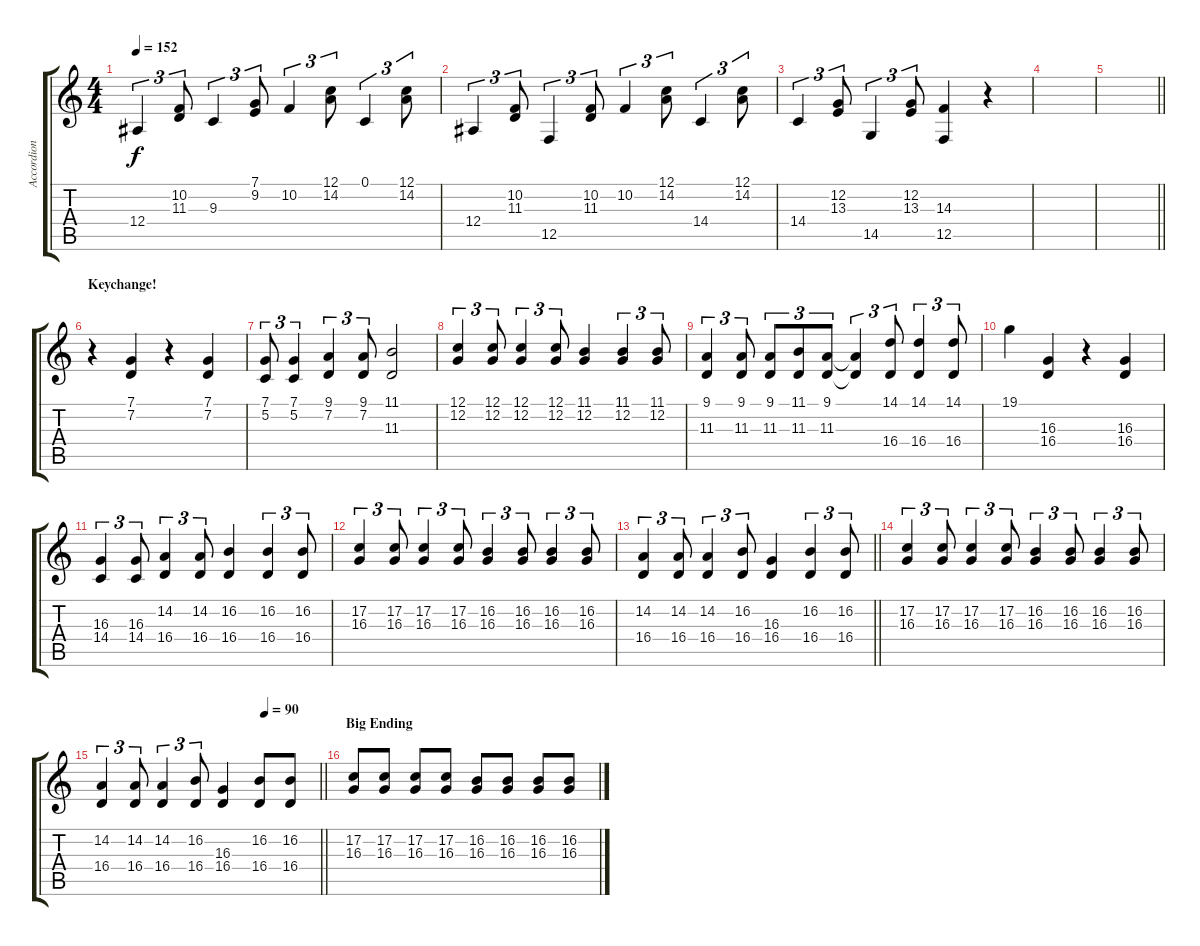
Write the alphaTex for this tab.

\track ("Accordion" "Accordion") {instrument accordion}
\staff {score tabs}
\tuning (C4 G3 Eb3 Bb2 F2 C2) {hide}
\ts (4 4)
\tempo 152
\clef g2
\ks c
12.4.4{tu (3 2) dy f} (10.2 11.3).8{tu (3 2)} 9.3.4{tu (3 2)} (7.1 9.2).8{tu (3 2)} 10.2.4{tu (3 2)} (12.1 14.2).8{tu (3 2)} 0.1.4{tu (3 2)} (12.1 14.2).8{tu (3 2)} |
12.4.4{tu (3 2)} (10.2 11.3).8{tu (3 2)} 12.5.4{tu (3 2)} (10.2 11.3).8{tu (3 2)} 10.2.4{tu (3 2)} (12.1 14.2).8{tu (3 2)} 14.4.4{tu (3 2)} (12.1 14.2).8{tu (3 2)} |
14.4.4{tu (3 2)} (12.2 13.3).8{tu (3 2)} 14.5.4{tu (3 2)} (12.2 13.3).8{tu (3 2)} (14.3 12.5).4 r.4 |
|
\barLineRight lightlight
|
\section ("" "Keychange!")
r.4 (7.1 7.2).4 r.4 (7.1 7.2).4 |
(7.1 5.2).8{tu (3 2)} (7.1 5.2).4{tu (3 2)} (9.1 7.2).4{tu (3 2)} (9.1 7.2).8{tu (3 2)} (11.1 11.3).2 |
(12.1 12.2).4{tu (3 2)} (12.1 12.2).8{tu (3 2)} (12.1 12.2).4{tu (3 2)} (12.1 12.2).8{tu (3 2)} (11.1 12.2).4 (11.1 12.2).4{tu (3 2)} (11.1 12.2).8{tu (3 2)} |
(9.1 11.3).4{tu (3 2)} (9.1 11.3).8{tu (3 2)} (9.1 11.3).8{tu (3 2)} (11.1 11.3).8{tu (3 2)} (9.1 11.3).8{tu (3 2)} (9.1{t} 11.3{t}).4{tu (3 2)} (14.1 16.4).8{tu (3 2)} (14.1 16.4).4{tu (3 2)} (14.1 16.4).8{tu (3 2)} |
19.1.4 (16.3 16.4).4 r.4 (16.3 16.4).4 |
(16.3 14.4).4{tu (3 2)} (16.3 14.4).8{tu (3 2)} (14.2 16.4).4{tu (3 2)} (14.2 16.4).8{tu (3 2)} (16.2 16.4).4 (16.2 16.4).4{tu (3 2)} (16.2 16.4).8{tu (3 2)} |
(17.2 16.3).4{tu (3 2)} (17.2 16.3).8{tu (3 2)} (17.2 16.3).4{tu (3 2)} (17.2 16.3).8{tu (3 2)} (16.2 16.3).4{tu (3 2)} (16.2 16.3).8{tu (3 2)} (16.2 16.3).4{tu (3 2)} (16.2 16.3).8{tu (3 2)} |
\barLineRight lightlight
(14.2 16.4).4{tu (3 2)} (14.2 16.4).8{tu (3 2)} (14.2 16.4).4{tu (3 2)} (16.2 16.4).8{tu (3 2)} (16.3 16.4).4 (16.2 16.4).4{tu (3 2)} (16.2 16.4).8{tu (3 2)} |
(17.2 16.3).4{tu (3 2)} (17.2 16.3).8{tu (3 2)} (17.2 16.3).4{tu (3 2)} (17.2 16.3).8{tu (3 2)} (16.2 16.3).4{tu (3 2)} (16.2 16.3).8{tu (3 2)} (16.2 16.3).4{tu (3 2)} (16.2 16.3).8{tu (3 2)} |
\tempo (90 0.75)
\barLineRight lightlight
(14.2 16.4).4{tu (3 2)} (14.2 16.4).8{tu (3 2)} (14.2 16.4).4{tu (3 2)} (16.2 16.4).8{tu (3 2)} (16.3 16.4).4 (16.2 16.4).8 (16.2 16.4).8 |
\section ("" "Big Ending")
(17.2 16.3).8 (17.2 16.3).8 (17.2 16.3).8 (17.2 16.3).8 (16.2 16.3).8 (16.2 16.3).8 (16.2 16.3).8 (16.2 16.3).8
